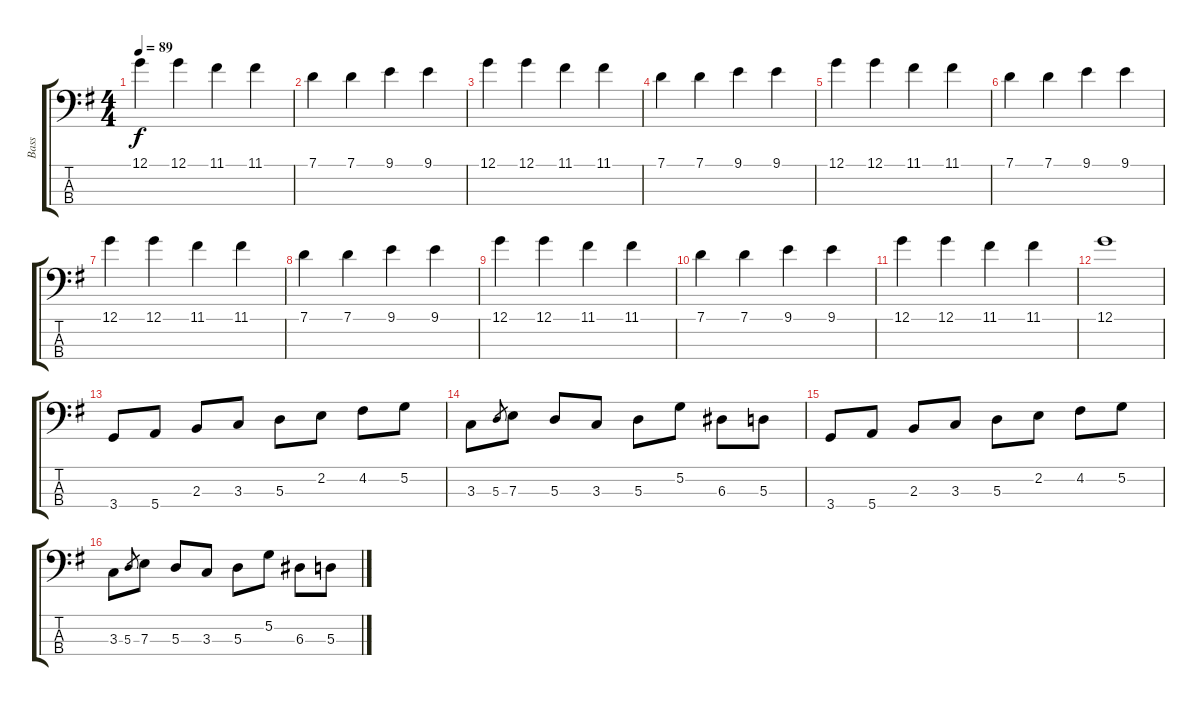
\track ("Bass" "Bass") {instrument electricbasspick}
\staff {score tabs}
\tuning (G2 D2 A1 E1) {hide}
\ts (4 4)
\tempo 89
\clef f4
\ks g
12.1.4{dy f instrument electricbasspick} 12.1.4 11.1.4 11.1.4 |
7.1.4 7.1.4 9.1.4 9.1.4 |
12.1.4 12.1.4 11.1.4 11.1.4 |
7.1.4 7.1.4 9.1.4 9.1.4 |
12.1.4 12.1.4 11.1.4 11.1.4 |
7.1.4 7.1.4 9.1.4 9.1.4 |
12.1.4 12.1.4 11.1.4 11.1.4 |
7.1.4 7.1.4 9.1.4 9.1.4 |
12.1.4 12.1.4 11.1.4 11.1.4 |
7.1.4 7.1.4 9.1.4 9.1.4 |
12.1.4 12.1.4 11.1.4 11.1.4 |
12.1.1 |
3.4.8 5.4.8 2.3.8 3.3.8 5.3.8 2.2.8 4.2.8 5.2.8 |
3.3.8 5.3.8{gr} 7.3.8 5.3.8 3.3.8 5.3.8 5.2.8 6.3.8 5.3.8 |
3.4.8 5.4.8 2.3.8 3.3.8 5.3.8 2.2.8 4.2.8 5.2.8 |
3.3.8 5.3.8{gr} 7.3.8 5.3.8 3.3.8 5.3.8 5.2.8 6.3.8 5.3.8
